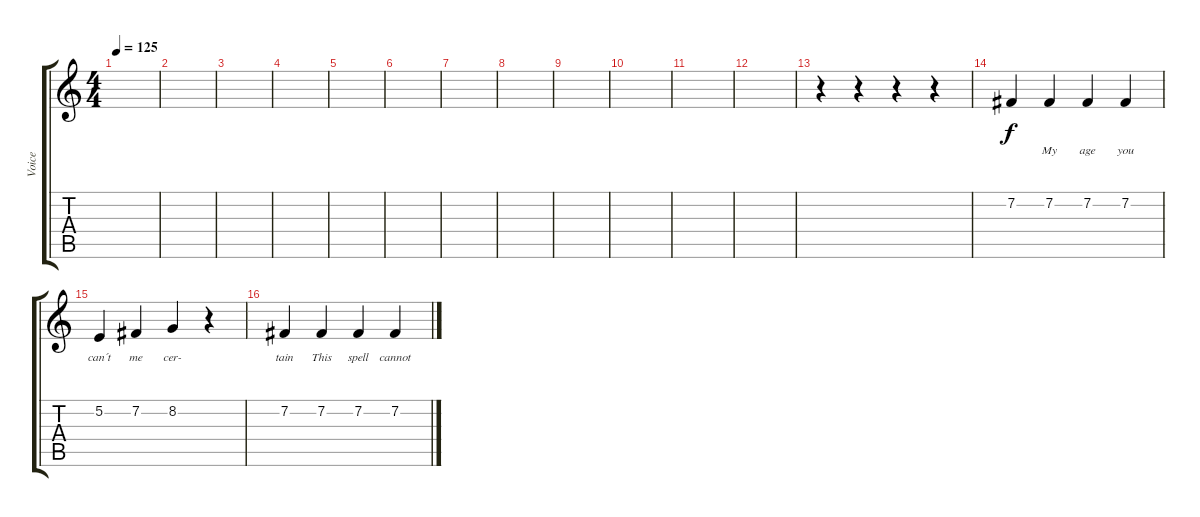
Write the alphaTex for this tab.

\track ("Voice" "Voice") {instrument trumpet}
\staff {score tabs}
\tuning (E4 B3 G3 D3 A2 E2) {hide}
\ts (4 4)
\tempo 125
\clef g2
\ks c
|
|
|
|
|
|
|
|
|
|
|
|
r.4 r.4 r.4 r.4 |
7.2.4{lyrics (0 "") lyrics (1 "") lyrics (2 "") lyrics (3 "") lyrics (4 "")} 7.2.4{lyrics (0 "My") lyrics (1 "") lyrics (2 "") lyrics (3 "") lyrics (4 "")} 7.2.4{lyrics (0 "age") lyrics (1 "") lyrics (2 "") lyrics (3 "") lyrics (4 "")} 7.2.4{lyrics (0 "you") lyrics (1 "") lyrics (2 "") lyrics (3 "") lyrics (4 "")} |
5.2.4{lyrics (0 "can´t") lyrics (1 "") lyrics (2 "") lyrics (3 "") lyrics (4 "")} 7.2.4{lyrics (0 "me") lyrics (1 "") lyrics (2 "") lyrics (3 "") lyrics (4 "")} 8.2.4{lyrics (0 "cer-") lyrics (1 "") lyrics (2 "") lyrics (3 "") lyrics (4 "")} r.4 |
7.2.4{lyrics (0 "tain") lyrics (1 "") lyrics (2 "") lyrics (3 "") lyrics (4 "")} 7.2.4{lyrics (0 "This") lyrics (1 "") lyrics (2 "") lyrics (3 "") lyrics (4 "")} 7.2.4{lyrics (0 "spell") lyrics (1 "") lyrics (2 "") lyrics (3 "") lyrics (4 "")} 7.2.4{lyrics (0 "cannot") lyrics (1 "") lyrics (2 "") lyrics (3 "") lyrics (4 "")}
